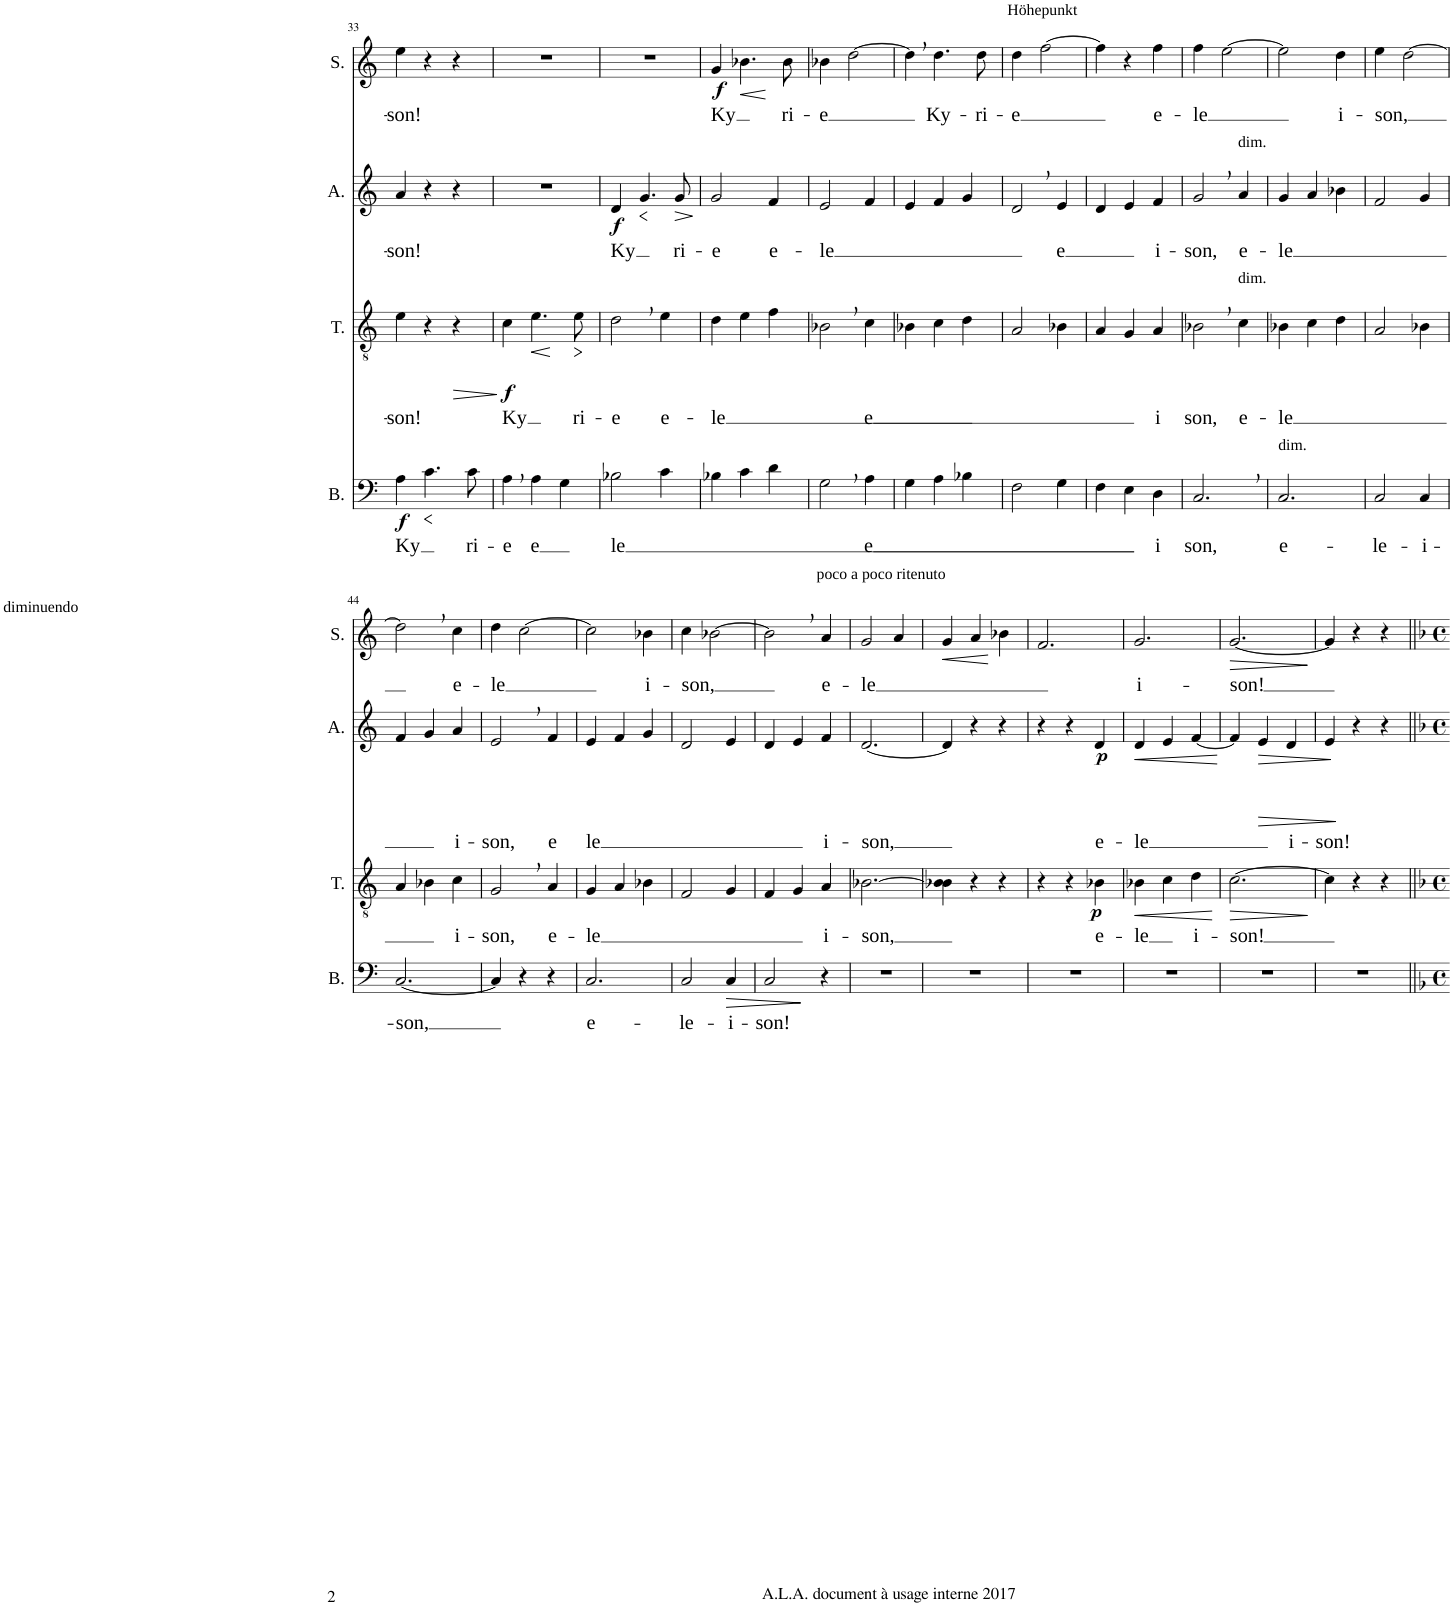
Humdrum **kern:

**kern	**text	**dynam	**kern	**text	**dynam	**kern	**text	**dynam	**kern	**text	**dynam
*part4	*part4	*part4	*part3	*part3	*part3	*part2	*part2	*part2	*part1	*part1	*part1
*staff4	*staff4	*staff4	*staff3	*staff3	*staff3	*staff2	*staff2	*staff2	*staff1	*staff1	*staff1
*I"Bass	*	*	*I"Tenor	*	*	*I"Alto	*	*	*I"Soprano	*	*
*I'B.	*	*	*I'T.	*	*	*I'A.	*	*	*I'S.	*	*
!!LO:PB:g=z
*clefF4	*	*	*clefGv2	*	*	*clefG2	*	*	*clefG2	*	*
*k[]	*	*	*k[]	*	*	*k[]	*	*	*k[]	*	*
*M3/4	*	*	*M3/4	*	*	*M3/4	*	*	*M3/4	*	*
=33	=33	=33	=33	=33	=33	=33	=33	=33	=33	=33	=33
!	!LO:LY:b	!LO:DY:b	!	!LO:LY:b	!	!	!LO:LY:b	!	!	!LO:LY:b	!
4A\	Ky	f	4e\	-son!	.	4a/	-son!	.	4ee\	-son!	.
!	!	!LO:HP:b	!	!	!	!	!	!	!	!	!
4.c\	.	<	4r	.	.	4r	.	.	4r	.	.
!	!	!	!	!	!LO:HP:b	!	!	!	!	!	!
.	.	.	4r	.	>	4r	.	.	4r	.	.
!	!LO:LY:b	!	!	!	!	!	!	!	!	!	!
8c\	ri-	.	.	.	.	.	.	.	.	.	.
.	.	[	.	.	]	.	.	.	.	.	.
=34	=34	=34	=34	=34	=34	=34	=34	=34	=34	=34	=34
!	!LO:LY:b	!	!	!LO:LY:b	!LO:DY:b	!	!	!	!	!	!
4A,\	-e	.	4c\	Ky	f	2.r	.	.	2.r	.	.
!	!LO:LY:b	!	!	!	!LO:HP:b	!	!	!	!	!	!
4A\	-e	.	4.e\	.	<	.	.	.	.	.	.
4G\	.	.	.	.	.	.	.	.	.	.	.
!	!	!	!	!LO:LY:b	!LO:HP:b	!	!	!	!	!	!
.	.	.	8e\	ri-	>	.	.	.	.	.	.
.	.	.	.	.	[ ]	.	.	.	.	.	.
=35	=35	=35	=35	=35	=35	=35	=35	=35	=35	=35	=35
!	!LO:LY:b	!	!	!LO:LY:b	!	!	!LO:LY:b	!LO:DY:b	!	!	!
2B-X\	le	.	2d,\	-e	.	4d/	Ky	f	2.r	.	.
!	!	!	!	!	!	!	!	!LO:HP:b	!	!	!
.	.	.	.	.	.	4.g/	.	<	.	.	.
!	!	!	!	!LO:LY:b	!	!	!	!	!	!	!
4c\	.	.	4e\	e-	.	.	.	.	.	.	.
!	!	!	!	!	!	!	!LO:LY:b	!LO:HP:b	!	!	!
.	.	.	.	.	.	8g/	ri-	>	.	.	.
.	.	.	.	.	.	.	.	[ ]	.	.	.
=36	=36	=36	=36	=36	=36	=36	=36	=36	=36	=36	=36
!	!	!	!	!LO:LY:b	!	!	!LO:LY:b	!	!	!LO:LY:b	!LO:DY:b
4B-X\	.	.	4d\	-le	.	2g/	-e	.	4g/	Ky	f
!	!	!	!	!	!	!	!	!	!	!	!LO:HP:b
4c\	.	.	4e\	.	.	.	.	.	4.b-X\	.	<
!	!	!	!	!	!	!	!LO:LY:b	!	!	!	!
4d\	.	.	4f\	.	.	4f/	e-	.	.	.	.
!	!	!	!	!	!	!	!	!	!	!LO:LY:b	!
.	.	.	.	.	.	.	.	.	8b-\	ri-	.
.	.	.	.	.	.	.	.	.	.	.	[
=37	=37	=37	=37	=37	=37	=37	=37	=37	=37	=37	=37
!	!	!	!	!	!	!	!LO:LY:b	!	!	!LO:LY:b	!
2G,\	.	.	2B-X,\	.	.	2e/	le	.	4b-X\	-e	.
.	.	.	.	.	.	.	.	.	[2dd\	.	.
!	!LO:LY:b	!	!	!LO:LY:b	!	!	!	!	!	!	!
4A\	-e	.	4c\	-e	.	4f/	.	.	.	.	.
=38	=38	=38	=38	=38	=38	=38	=38	=38	=38	=38	=38
4G\	.	.	4B-X\	.	.	4e/	.	.	4dd,\]	.	.
!	!	!	!	!	!	!	!	!	!	!LO:LY:b	!
4A\	.	.	4c\	.	.	4f/	.	.	4.dd\	Ky-	.
4B-X\	.	.	4d\	.	.	4g/	.	.	.	.	.
!	!	!	!	!	!	!	!	!	!	!LO:LY:b	!
.	.	.	.	.	.	.	.	.	8dd\	-ri-	.
=39	=39	=39	=39	=39	=39	=39	=39	=39	=39	=39	=39
!	!	!	!	!	!	!	!	!	!LO:TX:a:t=Höhepunkt	!	!
!	!	!	!	!	!	!	!	!	!	!LO:LY:b	!
2F\	.	.	2A/	.	.	2d,/	.	.	4dd\	-e	.
.	.	.	.	.	.	.	.	.	[2ff\	.	.
!	!	!	!	!	!	!	!LO:LY:b	!	!	!	!
4G\	.	.	4B-X\	.	.	4e/	e	.	.	.	.
=40	=40	=40	=40	=40	=40	=40	=40	=40	=40	=40	=40
4F\	.	.	4A/	.	.	4d/	.	.	4ff\]	.	.
4E\	.	.	4G/	.	.	4e/	.	.	4r	.	.
!	!	!	!	!	!	!	!	!	!LO:TX:b:t=diminuendo	!	!
!	!LO:LY:b	!	!	!LO:LY:b	!	!	!LO:LY:b	!	!	!LO:LY:b	!
4D\	i	.	4A/	i	.	4f/	i-	.	4ff\	e-	.
=41	=41	=41	=41	=41	=41	=41	=41	=41	=41	=41	=41
!	!LO:LY:b	!	!	!LO:LY:b	!	!	!LO:LY:b	!	!	!LO:LY:b	!
2.C,/	-son,	.	2B-X,\	-son,	.	2g,/	-son,	.	4ff\	-le	.
.	.	.	.	.	.	.	.	.	[2ee\	.	.
!	!	!	!	!	!	!LO:TX:a:t=dim.	!	!	!	!	!
!	!	!	!LO:TX:a:t=dim.	!	!	!	!	!	!	!	!
!	!	!	!	!LO:LY:b	!	!	!LO:LY:b	!	!	!	!
.	.	.	4c\	e-	.	4a/	e-	.	.	.	.
=42	=42	=42	=42	=42	=42	=42	=42	=42	=42	=42	=42
!LO:TX:a:t=dim.	!	!	!	!	!	!	!	!	!	!	!
!	!LO:LY:b	!	!	!LO:LY:b	!	!	!LO:LY:b	!	!	!	!
2.C/	e-	.	4B-X\	-le	.	4g/	-le	.	2ee\]	.	.
.	.	.	4c\	.	.	4a/	.	.	.	.	.
!	!	!	!	!	!	!	!	!	!	!LO:LY:b	!
.	.	.	4d\	.	.	4b-X\	.	.	4dd\	i-	.
=43	=43	=43	=43	=43	=43	=43	=43	=43	=43	=43	=43
!	!LO:LY:b	!	!	!	!	!	!	!	!	!LO:LY:b	!
2C/	-le-	.	2A/	.	.	2f/	.	.	4ee\	-son,	.
.	.	.	.	.	.	.	.	.	[2dd\	.	.
!	!LO:LY:b	!	!	!	!	!	!	!	!	!	!
4C/	-i-	.	4B-X\	.	.	4g/	.	.	.	.	.
!!LO:LB:g=z
=44	=44	=44	=44	=44	=44	=44	=44	=44	=44	=44	=44
!	!LO:LY:b	!	!	!	!	!	!	!	!	!	!
[2.C/	-son,	.	4A/	.	.	4f/	.	.	2dd,\]	.	.
.	.	.	4B-X\	.	.	4g/	.	.	.	.	.
!	!	!	!	!LO:LY:b	!	!	!LO:LY:b	!	!	!LO:LY:b	!
.	.	.	4c\	i-	.	4a/	i-	.	4cc\	e-	.
=45	=45	=45	=45	=45	=45	=45	=45	=45	=45	=45	=45
!	!	!	!	!LO:LY:b	!	!	!LO:LY:b	!	!	!LO:LY:b	!
4C/]	.	.	2G,/	-son,	.	2e,/	-son,	.	4dd\	-le	.
4r	.	.	.	.	.	.	.	.	[2cc\	.	.
!	!	!	!	!LO:LY:b	!	!	!LO:LY:b	!	!	!	!
4r	.	.	4A/	e-	.	4f/	e	.	.	.	.
=46	=46	=46	=46	=46	=46	=46	=46	=46	=46	=46	=46
!	!LO:LY:b	!	!	!LO:LY:b	!	!	!LO:LY:b	!	!	!	!
2.C/	e-	.	4G/	-le	.	4e/	le	.	2cc\]	.	.
.	.	.	4A/	.	.	4f/	.	.	.	.	.
!	!	!	!	!	!	!	!	!	!	!LO:LY:b	!
.	.	.	4B-X\	.	.	4g/	.	.	4b-X\	i-	.
=47	=47	=47	=47	=47	=47	=47	=47	=47	=47	=47	=47
!	!LO:LY:b	!	!	!	!	!	!	!	!	!LO:LY:b	!
2C/	-le-	.	2F/	.	.	2d/	.	.	4cc\	-son,	.
.	.	.	.	.	.	.	.	.	[2b-X\	.	.
!	!LO:LY:b	!LO:HP:b	!	!	!	!	!	!	!	!	!
4C/	-i-	>	4G/	.	.	4e/	.	.	.	.	.
.	.	]	.	.	.	.	.	.	.	.	.
=48	=48	=48	=48	=48	=48	=48	=48	=48	=48	=48	=48
!	!LO:LY:b	!	!	!	!	!	!	!	!	!	!
2C/	-son!	.	4F/	.	.	4d/	.	.	2b-,\]	.	.
.	.	.	4G/	.	.	4e/	.	.	.	.	.
!	!	!	!	!	!	!	!	!	!LO:TX:a:t=poco a poco ritenuto	!	!
!	!	!	!	!LO:LY:b	!	!	!LO:LY:b	!	!	!LO:LY:b	!
4r	.	.	4A/	i-	.	4f/	i-	.	4a/	e-	.
=49	=49	=49	=49	=49	=49	=49	=49	=49	=49	=49	=49
!	!	!	!	!LO:LY:b	!	!	!LO:LY:b	!	!	!LO:LY:b	!
2.r	.	.	[2.B-X\	-son,	.	[2.d/	-son,	.	2g/	-le	.
.	.	.	.	.	.	.	.	.	4a/	.	.
=50	=50	=50	=50	=50	=50	=50	=50	=50	=50	=50	=50
!	!	!	!	!	!	!	!	!	!	!	!LO:HP:b
2.r	.	.	4B-\] 4B-X\	.	.	4d/]	.	.	4g/	.	<
.	.	.	4r	.	.	4r	.	.	4a/	.	.
.	.	.	4r	.	.	4r	.	.	4b-X\	.	.
.	.	.	.	.	.	.	.	.	.	.	[
=51	=51	=51	=51	=51	=51	=51	=51	=51	=51	=51	=51
2.r	.	.	4r	.	.	4r	.	.	2.f/	.	.
.	.	.	4r	.	.	4r	.	.	.	.	.
!	!	!	!	!LO:LY:b	!LO:DY:b	!	!LO:LY:b	!LO:DY:b	!	!	!
.	.	.	4B-X\	e-	p	4d/	e-	p	.	.	.
=52	=52	=52	=52	=52	=52	=52	=52	=52	=52	=52	=52
!	!	!	!	!LO:LY:b	!LO:HP:b	!	!LO:LY:b	!LO:HP:b	!	!LO:LY:b	!
2.r	.	.	4B-X\	-le	<	4d/	-le	<	2.g/	i-	.
.	.	.	4c\	.	.	4e/	.	.	.	.	.
!	!	!	!	!LO:LY:b	!	!	!	!	!	!	!
.	.	.	4d\	i-	.	[4f/	.	.	.	.	.
.	.	.	.	.	[	.	.	[	.	.	.
=53	=53	=53	=53	=53	=53	=53	=53	=53	=53	=53	=53
!	!	!	!	!LO:LY:b	!LO:HP:b	!	!	!	!	!LO:LY:b	!LO:HP:b
2.r	.	.	[2.c\	-son!	>	4f/]	.	.	[2.g/	-son!	>
!	!	!	!	!	!	!	!	!LO:HP:b	!	!	!
.	.	.	.	.	.	4e/	.	>	.	.	.
!	!	!	!	!	!	!	!LO:LY:b	!LO:HP:b	!	!	!
.	.	.	.	.	.	4d/	i-	>	.	.	.
.	.	.	.	.	]	.	.	] ]	.	.	]
=54	=54	=54	=54	=54	=54	=54	=54	=54	=54	=54	=54
!	!	!	!	!	!	!	!LO:LY:b	!	!	!	!
2.r	.	.	4c\]	.	.	4e/	-son!	.	4g/]	.	.
.	.	.	4r	.	.	4r	.	.	4r	.	.
.	.	.	4r	.	.	4r	.	.	4r	.	.
=||	=||	=||	=||	=||	=||	=||	=||	=||	=||	=||	=||
*-	*-	*-	*-	*-	*-	*-	*-	*-	*-	*-	*-
